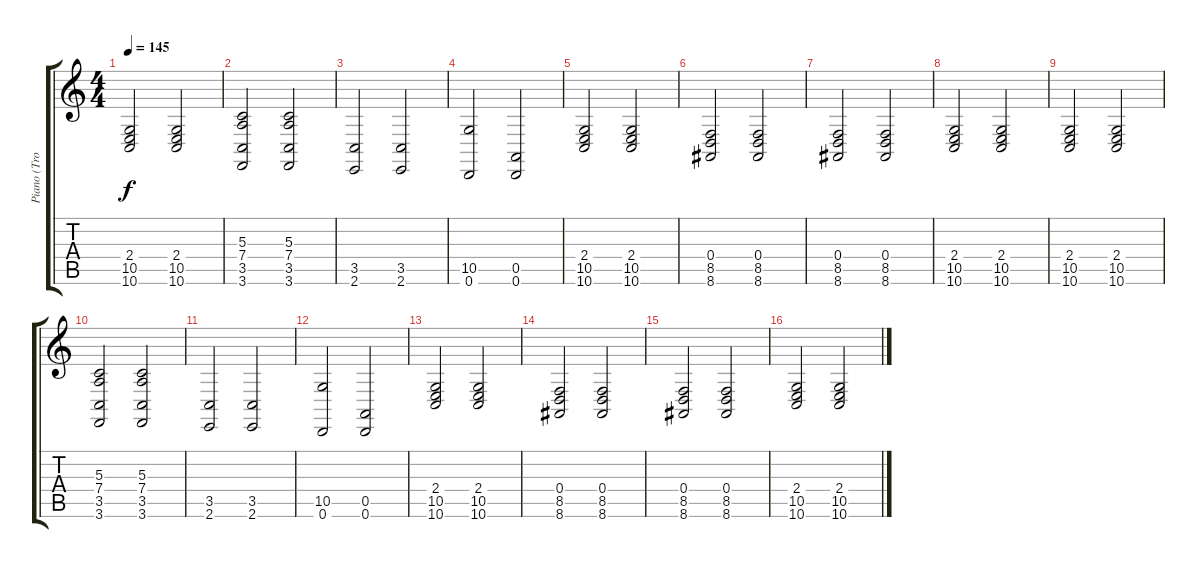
\track ("Piano (Trombone)" "Piano (Tro") {instrument acousticgrandpiano}
\staff {score tabs}
\tuning (E4 B3 G3 D3 A2 D2) {hide}
\ts (4 4)
\tempo 145
\clef g2
\ks c
(2.4 10.5 10.6).2{dy f} (2.4 10.5 10.6).2 |
(5.3 7.4 3.5 3.6).2 (5.3 7.4 3.5 3.6).2 |
(3.5 2.6).2 (3.5 2.6).2 |
(10.5 0.6).2 (0.5 0.6).2 |
(2.4 10.5 10.6).2 (2.4 10.5 10.6).2 |
(0.4 8.5 8.6).2 (0.4 8.5 8.6).2 |
(0.4 8.5 8.6).2 (0.4 8.5 8.6).2 |
(2.4 10.5 10.6).2 (2.4 10.5 10.6).2 |
(2.4 10.5 10.6).2 (2.4 10.5 10.6).2 |
(5.3 7.4 3.5 3.6).2 (5.3 7.4 3.5 3.6).2 |
(3.5 2.6).2 (3.5 2.6).2 |
(10.5 0.6).2 (0.5 0.6).2 |
(2.4 10.5 10.6).2 (2.4 10.5 10.6).2 |
(0.4 8.5 8.6).2 (0.4 8.5 8.6).2 |
(0.4 8.5 8.6).2 (0.4 8.5 8.6).2 |
(2.4 10.5 10.6).2 (2.4 10.5 10.6).2
